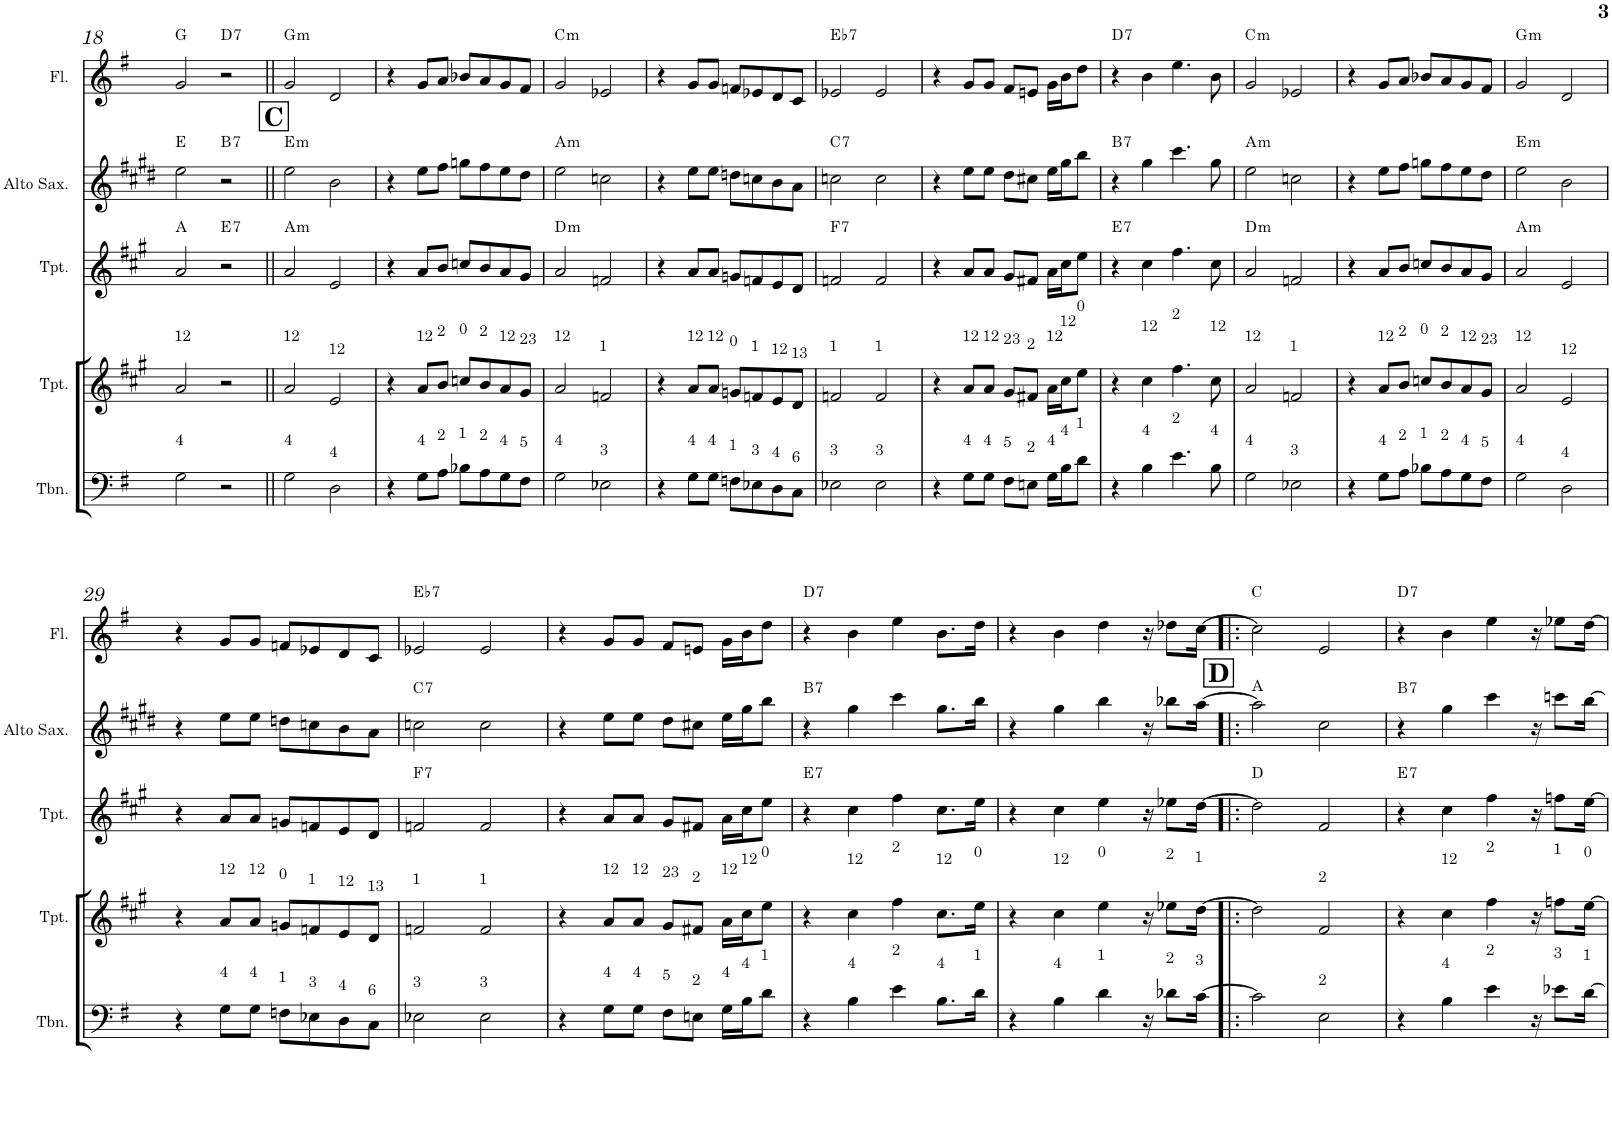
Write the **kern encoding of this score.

**kern	**kern	**kern	**harte	**kern	**harte	**kern	**harte
*part5	*part4	*part3	*part3	*part2	*part2	*part1	*part1
*staff5	*staff4	*staff3	*	*staff2	*	*staff1	*
*I"C clavF	*I"Bb - Pirata	*I"Bb	*	*I"Eb	*	*I"C clavG	*
!!LO:PB:g=z
*clefF4	*clefG2	*clefG2	*	*clefG2	*	*clefG2	*
*	*Trd1c2	*Trd1c2	*	*Trd5c9	*	*	*
*k[f#]	*k[f#c#g#]	*k[f#c#g#]	*	*k[f#c#g#d#]	*	*k[f#]	*
*G:	*A:	*A:	*	*E:	*	*G:	*
*M4/4	*M4/4	*M4/4	*	*M4/4	*	*M4/4	*
=18	=18	=18	=18	=18	=18	=18	=18
!	!LO:TX:a:t=12	!	!	!	!	!	!
!LO:TX:a:t=4	!	!	!	!	!	!	!
2G\	2a/	2a/	A:maj	2ee\	E:maj	2g/	G:maj
!	!	!	!LO:H:kt=7	!	!LO:H:kt=7	!	!LO:H:kt=7
2r	2r	2r	E:7	2r	B:7	2r	D:7
!!LO:REH:place=s1:b:B:cj:fs=15.7124:t=C
=19||	=19||	=19||	=19||	=19||	=19||	=19||	=19||
!	!LO:TX:a:t=12	!	!	!	!	!	!
!LO:TX:a:t=4	!	!	!LO:H:kt=m	!	!LO:H:kt=m	!	!LO:H:kt=m
2G\	2a/	2a/	A:min	2ee\	E:min	2g/	G:min
!	!LO:TX:a:t=12	!	!	!	!	!	!
!LO:TX:a:t=4	!	!	!	!	!	!	!
2D\	2e/	2e/	.	2b\	.	2d/	.
=20	=20	=20	=20	=20	=20	=20	=20
4r	4r	4r	.	4r	.	4r	.
!	!LO:TX:a:t=12	!	!	!	!	!	!
!LO:TX:a:t=4	!	!	!	!	!	!	!
8G\L	8a/L	8a/L	.	8ee\L	.	8g/L	.
!	!LO:TX:a:t=2	!	!	!	!	!	!
!LO:TX:a:t=2	!	!	!	!	!	!	!
8A\J	8b/J	8b/J	.	8ff#\J	.	8a/J	.
!	!LO:TX:a:t=0	!	!	!	!	!	!
!LO:TX:a:t=1	!	!	!	!	!	!	!
8B-X\L	8ccn/L	8ccn/L	.	8ggn\L	.	8b-X/L	.
!	!LO:TX:a:t=2	!	!	!	!	!	!
!LO:TX:a:t=2	!	!	!	!	!	!	!
8A\	8b/	8b/	.	8ff#\	.	8a/	.
!	!LO:TX:a:t=12	!	!	!	!	!	!
!LO:TX:a:t=4	!	!	!	!	!	!	!
8G\	8a/	8a/	.	8ee\	.	8g/	.
!	!LO:TX:a:t=23	!	!	!	!	!	!
!LO:TX:a:t=5	!	!	!	!	!	!	!
8F#\J	8g#/J	8g#/J	.	8dd#\J	.	8f#/J	.
=21	=21	=21	=21	=21	=21	=21	=21
!	!LO:TX:a:t=12	!	!	!	!	!	!
!LO:TX:a:t=4	!	!	!LO:H:kt=m	!	!LO:H:kt=m	!	!LO:H:kt=m
2G\	2a/	2a/	D:min	2ee\	A:min	2g/	C:min
!	!LO:TX:a:t=1	!	!	!	!	!	!
!LO:TX:a:t=3	!	!	!	!	!	!	!
2E-X\	2fn/	2fn/	.	2ccn\	.	2e-X/	.
=22	=22	=22	=22	=22	=22	=22	=22
4r	4r	4r	.	4r	.	4r	.
!	!LO:TX:a:t=12	!	!	!	!	!	!
!LO:TX:a:t=4	!	!	!	!	!	!	!
8G\L	8a/L	8a/L	.	8ee\L	.	8g/L	.
!	!LO:TX:a:t=12	!	!	!	!	!	!
!LO:TX:a:t=4	!	!	!	!	!	!	!
8G\J	8a/J	8a/J	.	8ee\J	.	8g/J	.
!	!LO:TX:a:t=0	!	!	!	!	!	!
!LO:TX:a:t=1	!	!	!	!	!	!	!
8Fn\L	8gn/L	8gn/L	.	8ddn\L	.	8fn/L	.
!	!LO:TX:a:t=1	!	!	!	!	!	!
!LO:TX:a:t=3	!	!	!	!	!	!	!
8E-X\	8fn/	8fn/	.	8ccn\	.	8e-X/	.
!	!LO:TX:a:t=12	!	!	!	!	!	!
!LO:TX:a:t=4	!	!	!	!	!	!	!
8D\	8e/	8e/	.	8b\	.	8d/	.
!	!LO:TX:a:t=13	!	!	!	!	!	!
!LO:TX:a:t=6	!	!	!	!	!	!	!
8C\J	8d/J	8d/J	.	8a\J	.	8c/J	.
=23	=23	=23	=23	=23	=23	=23	=23
!	!LO:TX:a:t=1	!	!	!	!	!	!
!LO:TX:a:t=3	!	!	!LO:H:kt=7	!	!LO:H:kt=7	!	!LO:H:kt=7
2E-X\	2fn/	2fn/	F:7	2ccn\	C:7	2e-X/	Eb:7
!	!LO:TX:a:t=1	!	!	!	!	!	!
!LO:TX:a:t=3	!	!	!	!	!	!	!
2E-\	2f/	2f/	.	2cc\	.	2e-/	.
=24	=24	=24	=24	=24	=24	=24	=24
4r	4r	4r	.	4r	.	4r	.
!	!LO:TX:a:t=12	!	!	!	!	!	!
!LO:TX:a:t=4	!	!	!	!	!	!	!
8G\L	8a/L	8a/L	.	8ee\L	.	8g/L	.
!	!LO:TX:a:t=12	!	!	!	!	!	!
!LO:TX:a:t=4	!	!	!	!	!	!	!
8G\J	8a/J	8a/J	.	8ee\J	.	8g/J	.
!	!LO:TX:a:t=23	!	!	!	!	!	!
!LO:TX:a:t=5	!	!	!	!	!	!	!
8F#\L	8g#/L	8g#/L	.	8dd#\L	.	8f#/L	.
!	!LO:TX:a:t=2	!	!	!	!	!	!
!LO:TX:a:t=2	!	!	!	!	!	!	!
8En\J	8f#X/J	8f#X/J	.	8cc#X\J	.	8en/J	.
!	!LO:TX:a:t=12	!	!	!	!	!	!
!LO:TX:a:t=4	!	!	!	!	!	!	!
16G\LL	16a\LL	16a\LL	.	16ee\LL	.	16g\LL	.
!	!LO:TX:a:t=12	!	!	!	!	!	!
!LO:TX:a:t=4	!	!	!	!	!	!	!
16B\J	16cc#\J	16cc#\J	.	16gg#\J	.	16b\J	.
!	!LO:TX:a:t=0	!	!	!	!	!	!
!LO:TX:a:t=1	!	!	!	!	!	!	!
8d\J	8ee\J	8ee\J	.	8bb\J	.	8dd\J	.
=25	=25	=25	=25	=25	=25	=25	=25
!	!	!	!LO:H:kt=7	!	!LO:H:kt=7	!	!LO:H:kt=7
4r	4r	4r	E:7	4r	B:7	4r	D:7
!	!LO:TX:a:t=12	!	!	!	!	!	!
!LO:TX:a:t=4	!	!	!	!	!	!	!
4B\	4cc#\	4cc#\	.	4gg#\	.	4b\	.
!	!LO:TX:a:t=2	!	!	!	!	!	!
!LO:TX:a:t=2	!	!	!	!	!	!	!
4.e\	4.ff#\	4.ff#\	.	4.ccc#\	.	4.ee\	.
!	!LO:TX:a:t=12	!	!	!	!	!	!
!LO:TX:a:t=4	!	!	!	!	!	!	!
8B\	8cc#\	8cc#\	.	8gg#\	.	8b\	.
=26	=26	=26	=26	=26	=26	=26	=26
!	!LO:TX:a:t=12	!	!	!	!	!	!
!LO:TX:a:t=4	!	!	!LO:H:kt=m	!	!LO:H:kt=m	!	!LO:H:kt=m
2G\	2a/	2a/	D:min	2ee\	A:min	2g/	C:min
!	!LO:TX:a:t=1	!	!	!	!	!	!
!LO:TX:a:t=3	!	!	!	!	!	!	!
2E-X\	2fn/	2fn/	.	2ccn\	.	2e-X/	.
=27	=27	=27	=27	=27	=27	=27	=27
4r	4r	4r	.	4r	.	4r	.
!	!LO:TX:a:t=12	!	!	!	!	!	!
!LO:TX:a:t=4	!	!	!	!	!	!	!
8G\L	8a/L	8a/L	.	8ee\L	.	8g/L	.
!	!LO:TX:a:t=2	!	!	!	!	!	!
!LO:TX:a:t=2	!	!	!	!	!	!	!
8A\J	8b/J	8b/J	.	8ff#\J	.	8a/J	.
!	!LO:TX:a:t=0	!	!	!	!	!	!
!LO:TX:a:t=1	!	!	!	!	!	!	!
8B-X\L	8ccn/L	8ccn/L	.	8ggn\L	.	8b-X/L	.
!	!LO:TX:a:t=2	!	!	!	!	!	!
!LO:TX:a:t=2	!	!	!	!	!	!	!
8A\	8b/	8b/	.	8ff#\	.	8a/	.
!	!LO:TX:a:t=12	!	!	!	!	!	!
!LO:TX:a:t=4	!	!	!	!	!	!	!
8G\	8a/	8a/	.	8ee\	.	8g/	.
!	!LO:TX:a:t=23	!	!	!	!	!	!
!LO:TX:a:t=5	!	!	!	!	!	!	!
8F#\J	8g#/J	8g#/J	.	8dd#\J	.	8f#/J	.
=28	=28	=28	=28	=28	=28	=28	=28
!	!LO:TX:a:t=12	!	!	!	!	!	!
!LO:TX:a:t=4	!	!	!LO:H:kt=m	!	!LO:H:kt=m	!	!LO:H:kt=m
2G\	2a/	2a/	A:min	2ee\	E:min	2g/	G:min
!	!LO:TX:a:t=12	!	!	!	!	!	!
!LO:TX:a:t=4	!	!	!	!	!	!	!
2D\	2e/	2e/	.	2b\	.	2d/	.
!!LO:LB:g=z
=29	=29	=29	=29	=29	=29	=29	=29
4r	4r	4r	.	4r	.	4r	.
!	!LO:TX:a:t=12	!	!	!	!	!	!
!LO:TX:a:t=4	!	!	!	!	!	!	!
8G\L	8a/L	8a/L	.	8ee\L	.	8g/L	.
!	!LO:TX:a:t=12	!	!	!	!	!	!
!LO:TX:a:t=4	!	!	!	!	!	!	!
8G\J	8a/J	8a/J	.	8ee\J	.	8g/J	.
!	!LO:TX:a:t=0	!	!	!	!	!	!
!LO:TX:a:t=1	!	!	!	!	!	!	!
8Fn\L	8gn/L	8gn/L	.	8ddn\L	.	8fn/L	.
!	!LO:TX:a:t=1	!	!	!	!	!	!
!LO:TX:a:t=3	!	!	!	!	!	!	!
8E-X\	8fn/	8fn/	.	8ccn\	.	8e-X/	.
!	!LO:TX:a:t=12	!	!	!	!	!	!
!LO:TX:a:t=4	!	!	!	!	!	!	!
8D\	8e/	8e/	.	8b\	.	8d/	.
!	!LO:TX:a:t=13	!	!	!	!	!	!
!LO:TX:a:t=6	!	!	!	!	!	!	!
8C\J	8d/J	8d/J	.	8a\J	.	8c/J	.
=30	=30	=30	=30	=30	=30	=30	=30
!	!LO:TX:a:t=1	!	!	!	!	!	!
!LO:TX:a:t=3	!	!	!LO:H:kt=7	!	!LO:H:kt=7	!	!LO:H:kt=7
2E-X\	2fn/	2fn/	F:7	2ccn\	C:7	2e-X/	Eb:7
!	!LO:TX:a:t=1	!	!	!	!	!	!
!LO:TX:a:t=3	!	!	!	!	!	!	!
2E-\	2f/	2f/	.	2cc\	.	2e-/	.
=31	=31	=31	=31	=31	=31	=31	=31
4r	4r	4r	.	4r	.	4r	.
!	!LO:TX:a:t=12	!	!	!	!	!	!
!LO:TX:a:t=4	!	!	!	!	!	!	!
8G\L	8a/L	8a/L	.	8ee\L	.	8g/L	.
!	!LO:TX:a:t=12	!	!	!	!	!	!
!LO:TX:a:t=4	!	!	!	!	!	!	!
8G\J	8a/J	8a/J	.	8ee\J	.	8g/J	.
!	!LO:TX:a:t=23	!	!	!	!	!	!
!LO:TX:a:t=5	!	!	!	!	!	!	!
8F#\L	8g#/L	8g#/L	.	8dd#\L	.	8f#/L	.
!	!LO:TX:a:t=2	!	!	!	!	!	!
!LO:TX:a:t=2	!	!	!	!	!	!	!
8En\J	8f#X/J	8f#X/J	.	8cc#X\J	.	8en/J	.
!	!LO:TX:a:t=12	!	!	!	!	!	!
!LO:TX:a:t=4	!	!	!	!	!	!	!
16G\LL	16a\LL	16a\LL	.	16ee\LL	.	16g\LL	.
!	!LO:TX:a:t=12	!	!	!	!	!	!
!LO:TX:a:t=4	!	!	!	!	!	!	!
16B\J	16cc#\J	16cc#\J	.	16gg#\J	.	16b\J	.
!	!LO:TX:a:t=0	!	!	!	!	!	!
!LO:TX:a:t=1	!	!	!	!	!	!	!
8d\J	8ee\J	8ee\J	.	8bb\J	.	8dd\J	.
=32	=32	=32	=32	=32	=32	=32	=32
!	!	!	!LO:H:kt=7	!	!LO:H:kt=7	!	!LO:H:kt=7
4r	4r	4r	E:7	4r	B:7	4r	D:7
!	!LO:TX:a:t=12	!	!	!	!	!	!
!LO:TX:a:t=4	!	!	!	!	!	!	!
4B\	4cc#\	4cc#\	.	4gg#\	.	4b\	.
!	!LO:TX:a:t=2	!	!	!	!	!	!
!LO:TX:a:t=2	!	!	!	!	!	!	!
4e\	4ff#\	4ff#\	.	4ccc#\	.	4ee\	.
!	!LO:TX:a:t=12	!	!	!	!	!	!
!LO:TX:a:t=4	!	!	!	!	!	!	!
8.B\L	8.cc#\L	8.cc#\L	.	8.gg#\L	.	8.b\L	.
!	!LO:TX:a:t=0	!	!	!	!	!	!
!LO:TX:a:t=1	!	!	!	!	!	!	!
16d\Jk	16ee\Jk	16ee\Jk	.	16bb\Jk	.	16dd\Jk	.
=33	=33	=33	=33	=33	=33	=33	=33
4r	4r	4r	.	4r	.	4r	.
!	!LO:TX:a:t=12	!	!	!	!	!	!
!LO:TX:a:t=4	!	!	!	!	!	!	!
4B\	4cc#\	4cc#\	.	4gg#\	.	4b\	.
!	!LO:TX:a:t=0	!	!	!	!	!	!
!LO:TX:a:t=1	!	!	!	!	!	!	!
4d\	4ee\	4ee\	.	4bb\	.	4dd\	.
16r	16r	16r	.	16r	.	16r	.
!	!LO:TX:a:t=2	!	!	!	!	!	!
!LO:TX:a:t=2	!	!	!	!	!	!	!
8d-X\L	8ee-X\L	8ee-X\L	.	8bb-X\L	.	8dd-X\L	.
!	!LO:TX:a:t=1	!	!	!	!	!	!
!LO:TX:a:t=3	!	!	!	!	!	!	!
[>16c\Jk	[>16dd\Jk	[>16dd\Jk	.	[>16aa\Jk	.	[>16cc\Jk	.
!!LO:REH:place=s1:b:B:cj:fs=15.7124:t=D
=34!|:	=34!|:	=34!|:	=34!|:	=34!|:	=34!|:	=34!|:	=34!|:
2c\]	2dd\]	2dd\]	D:maj	2aa\]	A:maj	2cc\]	C:maj
!	!LO:TX:a:t=2	!	!	!	!	!	!
!LO:TX:a:t=2	!	!	!	!	!	!	!
2E\	2f#/	2f#/	.	2cc#\	.	2e/	.
=35	=35	=35	=35	=35	=35	=35	=35
!	!	!	!LO:H:kt=7	!	!LO:H:kt=7	!	!LO:H:kt=7
4r	4r	4r	E:7	4r	B:7	4r	D:7
!	!LO:TX:a:t=12	!	!	!	!	!	!
!LO:TX:a:t=4	!	!	!	!	!	!	!
4B\	4cc#\	4cc#\	.	4gg#\	.	4b\	.
!	!LO:TX:a:t=2	!	!	!	!	!	!
!LO:TX:a:t=2	!	!	!	!	!	!	!
4e\	4ff#\	4ff#\	.	4ccc#\	.	4ee\	.
16r	16r	16r	.	16r	.	16r	.
!	!LO:TX:a:t=1	!	!	!	!	!	!
!LO:TX:a:t=3	!	!	!	!	!	!	!
8e-X\L	8ffn\L	8ffn\L	.	8cccn\L	.	8ee-X\L	.
!	!LO:TX:a:t=0	!	!	!	!	!	!
!LO:TX:a:t=1	!	!	!	!	!	!	!
[>16d\Jk	[>16ee\Jk	[>16ee\Jk	.	[>16bb\Jk	.	[>16dd\Jk	.
=	=	=	=	=	=	=	=
*-	*-	*-	*-	*-	*-	*-	*-
